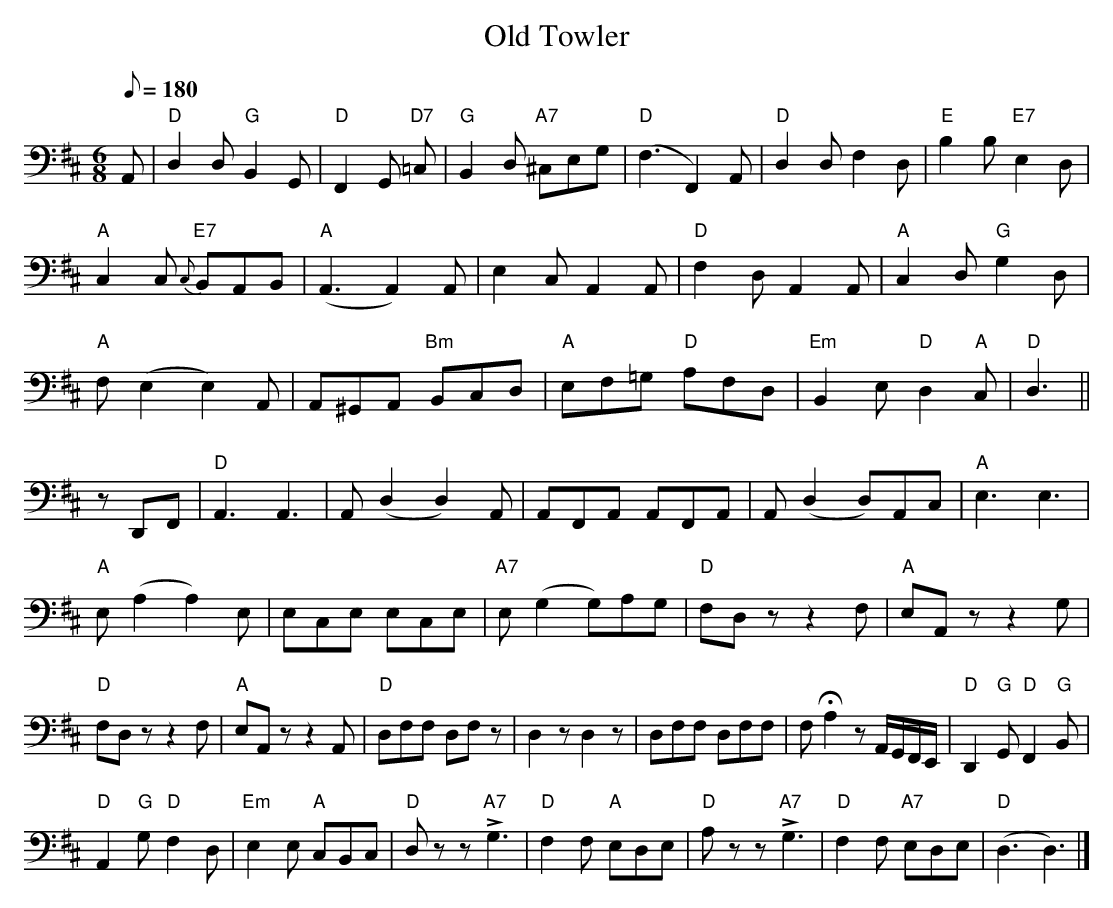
X:1
T:Old Towler
M:6/8
L:1/8
Q:180
K:D clef=bass middle=d
A | "D" d2 d "G" B2 G | "D" F2 G "D7" =c | "G" B2 d "A7" ^ceg |\
 "D" (f3 F2) A | "D" d2 d f2 d | "E" b2 b "E7" e2 d |
"A" c2 c {c} "E7" BAB | "A" (A3 A2) A | e2 c A2 A | "D" f2 d A2 A |\
"A" c2 d "G" g2 d |
"A" f (e2 e2) A | A^GA "Bm" Bcd | "A" ef=g "D" afd |\
  "Em" B2 e "D" d2 "A" c | "D" d3 ||
z DF | "D" A3 A3 | A (d2 d2) A | AFA AFA | A (d2 d)Ac | "A" e3 e3 |
"A" e (a2 a2) e | ece ece | "A7" e (g2 g)ag | "D" fd z z2 f | "A"eA z z2 g |
"D" fd z z2 f | "A" eA z z2 A | "D" dff df z | d2 z d2 z |\
  dff dff | f !fermata!a2 z A/G/F/E/ | "D" D2 "G" G "D" F2 "G" B |
 "D" A2 "G" g "D" f2 d | "Em" e2 e "A" cBc |\
  "D" d z z "A7" !>!g3 |\
"D" f2 f "A" ede | "D" a z z "A7" !>!g3 | "D" f2 f "A7" ede | "D" (d3 d3) |]
